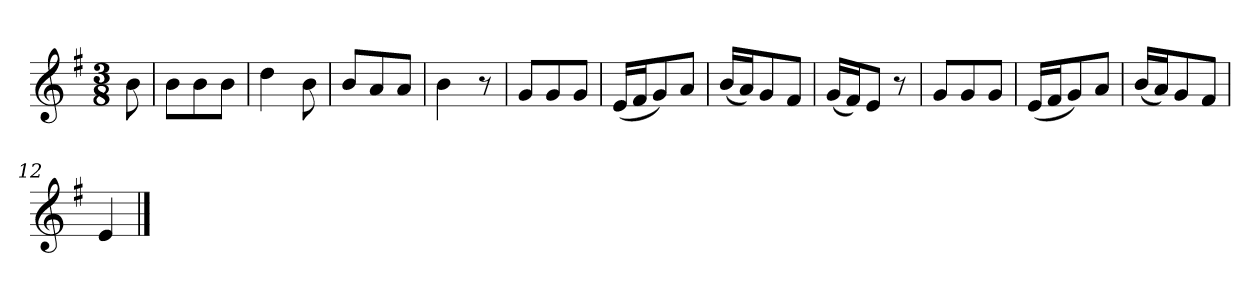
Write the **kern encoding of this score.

**kern
*part1
*staff1
*k[f#]
*M3/8
*MM120
=
8b
=1
8bL
8b
8bJ
=2
4dd
8b
=3
8bL
8a
8aJ
=4
4b
8r
=5
8gL
8g
8gJ
=6
(16eLL
16f#J
8g)
8aJ
=7
(16bLL
16aJ)
8g
8f#J
=8
(16gLL
16f#J)
8eJ
8r
=9
8gL
8g
8gJ
=10
(16eLL
16f#J
8g)
8aJ
=11
(16bLL
16aJ)
8g
8f#J
=12
4e
==
*-
